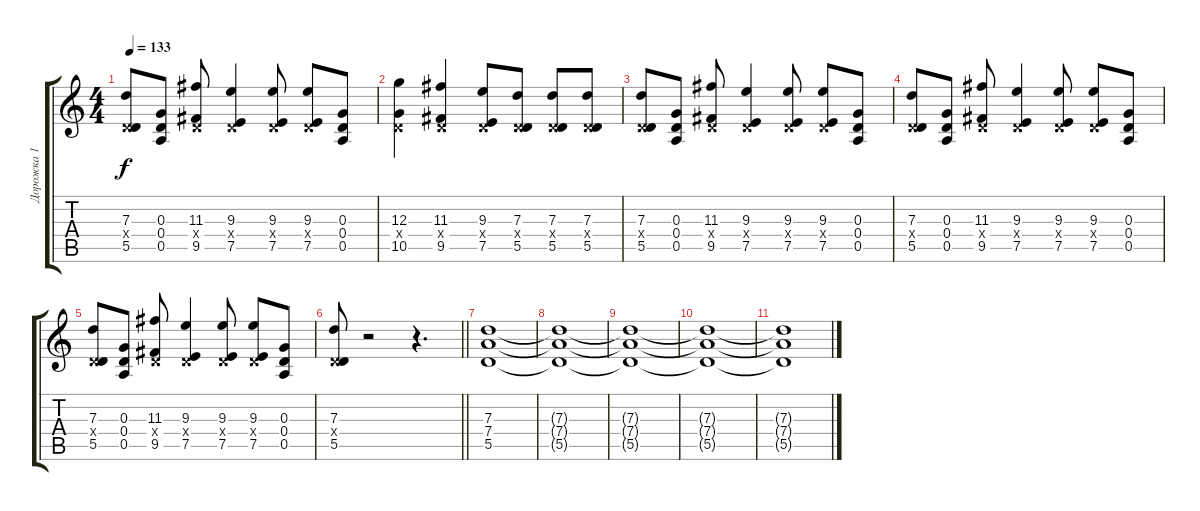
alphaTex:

\track ("Дорожка 1" "Дорожка 1") {instrument distortionguitar}
\staff {score tabs}
\tuning (E4 B3 G3 D3 A2 D2) {hide}
\ts (4 4)
\tempo 133
\clef g2
\ks c
(7.3 0.4{x} 5.5).8{dy f} (0.3 0.4 0.5).8 (11.3 0.4{x} 9.5).8 (9.3 0.4{x} 7.5).4 (9.3 0.4{x} 7.5).8 (9.3 0.4{x} 7.5).8 (0.3 0.4 0.5).8 |
(12.3 0.4{x} 10.5).4 (11.3 0.4{x} 9.5).4 (9.3 0.4{x} 7.5).8 (7.3 0.4{x} 5.5).8 (7.3 0.4{x} 5.5).8 (7.3 0.4{x} 5.5).8 |
(7.3 0.4{x} 5.5).8 (0.3 0.4 0.5).8 (11.3 0.4{x} 9.5).8 (9.3 0.4{x} 7.5).4 (9.3 0.4{x} 7.5).8 (9.3 0.4{x} 7.5).8 (0.3 0.4 0.5).8 |
(7.3 0.4{x} 5.5).8 (0.3 0.4 0.5).8 (11.3 0.4{x} 9.5).8 (9.3 0.4{x} 7.5).4 (9.3 0.4{x} 7.5).8 (9.3 0.4{x} 7.5).8 (0.3 0.4 0.5).8 |
(7.3 0.4{x} 5.5).8 (0.3 0.4 0.5).8 (11.3 0.4{x} 9.5).8 (9.3 0.4{x} 7.5).4 (9.3 0.4{x} 7.5).8 (9.3 0.4{x} 7.5).8 (0.3 0.4 0.5).8 |
\barLineRight lightlight
(7.3 0.4{x} 5.5).8 r.2 r.4{d} |
(7.3 7.4 5.5).1 |
(7.3{t} 7.4{t} 5.5{t}).1{volume 0} |
(7.3{t} 7.4{t} 5.5{t}).1 |
(7.3{t} 7.4{t} 5.5{t}).1 |
(7.3{t} 7.4{t} 5.5{t}).1
